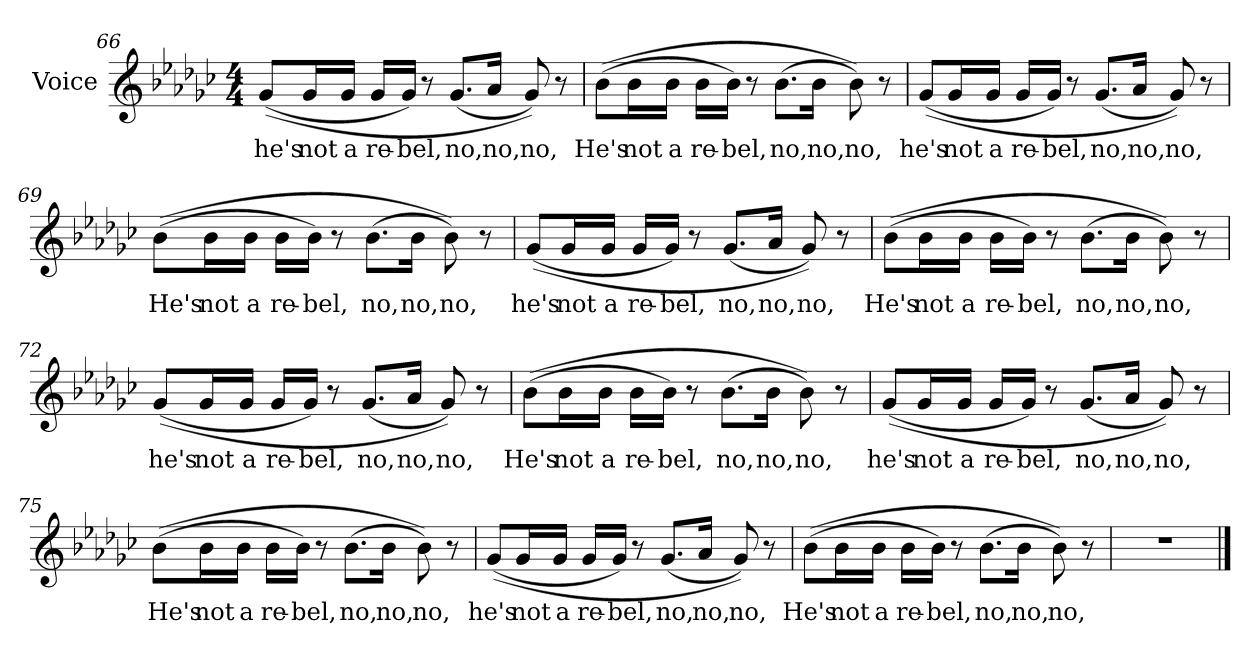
**kern	**text
*part1	*part1
*staff1	*staff1
*I"Voice	*
*I'Voice	*
*clefG2	*
*k[b-e-a-d-g-c-]	*
*G-:	*
*M4/4	*
=66	=66
!	!LO:LY:b:color=#000000
((8g-i/L	he's
!	!LO:LY:b:color=#000000
16g-i/L	not
!	!LO:LY:b:color=#000000
16g-i/JJ	a
!	!LO:LY:b:color=#000000
16g-i/LL	re-
!	!LO:LY:b:color=#000000
16g-i/JJ)	-bel,
8r	.
!	!LO:LY:b:color=#000000
(8.g-i/L	no,
!	!LO:LY:b:color=#000000
16a-i/Jk	no,
!	!LO:LY:b:color=#000000
8g-i/))	no,
8r	.
!!LO:LB:g=z
=67	=67
!	!LO:LY:b:color=#000000
((8b-i\L	He's
!	!LO:LY:b:color=#000000
16b-i\L	not
!	!LO:LY:b:color=#000000
16b-i\JJ	a
!	!LO:LY:b:color=#000000
16b-i\LL	re-
!	!LO:LY:b:color=#000000
16b-i\JJ)	-bel,
8r	.
!	!LO:LY:b:color=#000000
(8.b-i\L	no,
!	!LO:LY:b:color=#000000
16b-i\Jk	no,
!	!LO:LY:b:color=#000000
8b-i\))	no,
8r	.
=68	=68
!	!LO:LY:b:color=#000000
((8g-i/L	he's
!	!LO:LY:b:color=#000000
16g-i/L	not
!	!LO:LY:b:color=#000000
16g-i/JJ	a
!	!LO:LY:b:color=#000000
16g-i/LL	re-
!	!LO:LY:b:color=#000000
16g-i/JJ)	-bel,
8r	.
!	!LO:LY:b:color=#000000
(8.g-i/L	no,
!	!LO:LY:b:color=#000000
16a-i/Jk	no,
!	!LO:LY:b:color=#000000
8g-i/))	no,
8r	.
=69	=69
!	!LO:LY:b:color=#000000
((8b-i\L	He's
!	!LO:LY:b:color=#000000
16b-i\L	not
!	!LO:LY:b:color=#000000
16b-i\JJ	a
!	!LO:LY:b:color=#000000
16b-i\LL	re-
!	!LO:LY:b:color=#000000
16b-i\JJ)	-bel,
8r	.
!	!LO:LY:b:color=#000000
(8.b-i\L	no,
!	!LO:LY:b:color=#000000
16b-i\Jk	no,
!	!LO:LY:b:color=#000000
8b-i\))	no,
8r	.
!!LO:LB:g=z
=70	=70
!	!LO:LY:b:color=#000000
((8g-i/L	he's
!	!LO:LY:b:color=#000000
16g-i/L	not
!	!LO:LY:b:color=#000000
16g-i/JJ	a
!	!LO:LY:b:color=#000000
16g-i/LL	re-
!	!LO:LY:b:color=#000000
16g-i/JJ)	-bel,
8r	.
!	!LO:LY:b:color=#000000
(8.g-i/L	no,
!	!LO:LY:b:color=#000000
16a-i/Jk	no,
!	!LO:LY:b:color=#000000
8g-i/))	no,
8r	.
=71	=71
!	!LO:LY:b:color=#000000
((8b-i\L	He's
!	!LO:LY:b:color=#000000
16b-i\L	not
!	!LO:LY:b:color=#000000
16b-i\JJ	a
!	!LO:LY:b:color=#000000
16b-i\LL	re-
!	!LO:LY:b:color=#000000
16b-i\JJ)	-bel,
8r	.
!	!LO:LY:b:color=#000000
(8.b-i\L	no,
!	!LO:LY:b:color=#000000
16b-i\Jk	no,
!	!LO:LY:b:color=#000000
8b-i\))	no,
8r	.
=72	=72
!	!LO:LY:b:color=#000000
((8g-i/L	he's
!	!LO:LY:b:color=#000000
16g-i/L	not
!	!LO:LY:b:color=#000000
16g-i/JJ	a
!	!LO:LY:b:color=#000000
16g-i/LL	re-
!	!LO:LY:b:color=#000000
16g-i/JJ)	-bel,
8r	.
!	!LO:LY:b:color=#000000
(8.g-i/L	no,
!	!LO:LY:b:color=#000000
16a-i/Jk	no,
!	!LO:LY:b:color=#000000
8g-i/))	no,
8r	.
!!LO:PB:g=z
=73	=73
!	!LO:LY:b:color=#000000
((8b-i\L	He's
!	!LO:LY:b:color=#000000
16b-i\L	not
!	!LO:LY:b:color=#000000
16b-i\JJ	a
!	!LO:LY:b:color=#000000
16b-i\LL	re-
!	!LO:LY:b:color=#000000
16b-i\JJ)	-bel,
8r	.
!	!LO:LY:b:color=#000000
(8.b-i\L	no,
!	!LO:LY:b:color=#000000
16b-i\Jk	no,
!	!LO:LY:b:color=#000000
8b-i\))	no,
8r	.
=74	=74
!	!LO:LY:b:color=#000000
((8g-i/L	he's
!	!LO:LY:b:color=#000000
16g-i/L	not
!	!LO:LY:b:color=#000000
16g-i/JJ	a
!	!LO:LY:b:color=#000000
16g-i/LL	re-
!	!LO:LY:b:color=#000000
16g-i/JJ)	-bel,
8r	.
!	!LO:LY:b:color=#000000
(8.g-i/L	no,
!	!LO:LY:b:color=#000000
16a-i/Jk	no,
!	!LO:LY:b:color=#000000
8g-i/))	no,
8r	.
=75	=75
!	!LO:LY:b:color=#000000
((8b-i\L	He's
!	!LO:LY:b:color=#000000
16b-i\L	not
!	!LO:LY:b:color=#000000
16b-i\JJ	a
!	!LO:LY:b:color=#000000
16b-i\LL	re-
!	!LO:LY:b:color=#000000
16b-i\JJ)	-bel,
8r	.
!	!LO:LY:b:color=#000000
(8.b-i\L	no,
!	!LO:LY:b:color=#000000
16b-i\Jk	no,
!	!LO:LY:b:color=#000000
8b-i\))	no,
8r	.
!!LO:LB:g=z
=76	=76
!	!LO:LY:b:color=#000000
((8g-i/L	he's
!	!LO:LY:b:color=#000000
16g-i/L	not
!	!LO:LY:b:color=#000000
16g-i/JJ	a
!	!LO:LY:b:color=#000000
16g-i/LL	re-
!	!LO:LY:b:color=#000000
16g-i/JJ)	-bel,
8r	.
!	!LO:LY:b:color=#000000
(8.g-i/L	no,
!	!LO:LY:b:color=#000000
16a-i/Jk	no,
!	!LO:LY:b:color=#000000
8g-i/))	no,
8r	.
=77	=77
!	!LO:LY:b:color=#000000
((8b-i\L	He's
!	!LO:LY:b:color=#000000
16b-i\L	not
!	!LO:LY:b:color=#000000
16b-i\JJ	a
!	!LO:LY:b:color=#000000
16b-i\LL	re-
!	!LO:LY:b:color=#000000
16b-i\JJ)	-bel,
8r	.
!	!LO:LY:b:color=#000000
(8.b-i\L	no,
!	!LO:LY:b:color=#000000
16b-i\Jk	no,
!	!LO:LY:b:color=#000000
8b-i\))	no,
8r	.
=78	=78
1r	.
==	==
*-	*-
